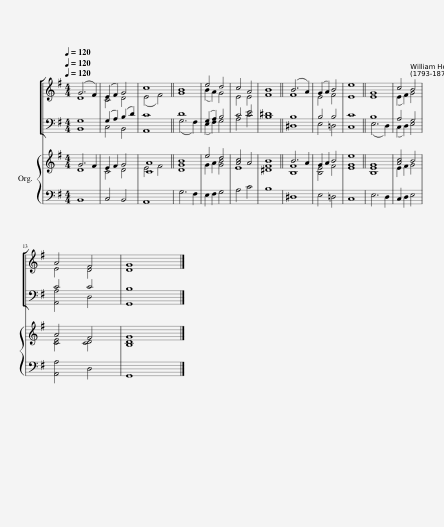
X:1
%%score [ ( 1 2 ) ( 3 4 ) ] { ( 5 6 ) | 7 }
L:1/8
Q:1/4=120
M:4/4
I:linebreak $
K:G
V:1 treble
V:2 treble
V:3 bass
V:4 bass
V:5 treble
V:6 treble
V:7 bass
V:1
 (G6 F2) | (E2 F2) G4 | c8 || B8 | e4 d4 | %5
 c4 A4 | B8 || (B6 A2) | (G2 A2) B4 | e8 || %10
 G8 | c4 B4 |$ A4 F4 | G8 |] %14
V:2
 D8 | C4 D4 | (E4 F4) || G8 | (B2 A2) G4 | %5
 E4 E4 | F8 || F8 | E4 F4 | E8 || %10
 E8 | (E2 F2) G4 |$ E4 D4 | D8 |] %14
V:3
 G,8 | (G,2 A,2) (B,2 D2) | C8 || D8 | (G,2 A,2) B,4 | %5
 C4 E4 | ^D8 || B,8 | B,4 B,4 | C8 || %10
 B,8 | A,4 G,4 |$ C4 C4 | B,8 |] %14
V:4
 B,,8 | C,4 B,,4 | A,,8 || (G,6 F,2) | (E,2 F,2) G,4 | %5
 A,4 C4 | B,8 || ^D,8 | E,4 =D,4 | C,8 || %10
 (E,6 D,2) | (C,2 D,2) E,4 |$ [A,,A,]4 D,4 | G,,8 |] %14
V:5
 G6 F2 | E2 F2 G4 | [CA]8 || [DB]8 | e4 d4 | %5
 [Ac]4 A4 | B8 || B6 A2 | G2 A2 B4 | e8 || %10
 G8 | [Ac]4 B4 |$ A4 F4 | G8 |] %14
V:6
 D8 | C4 D4 | E4 F4 || G8 | G2 A2 [GB]4 | %5
 E8 | [^DF]8 || [B,F]8 | [B,E]4 F4 | [EG]8 || %10
 [B,E]8 | E2 F2 G4 |$ [CE]4 [CD]4 | [B,D]8 |] %14
V:7
 B,,8 | C,4 B,,4 | A,,8 || G,6 F,2 | E,2 F,2 G,4 | %5
 A,4 C4 | B,8 || ^D,8 | E,4 =D,4 | C,8 || %10
 E,6 D,2 | C,2 D,2 E,4 |$ [A,,A,]4 D,4 | G,,8 |] %14
